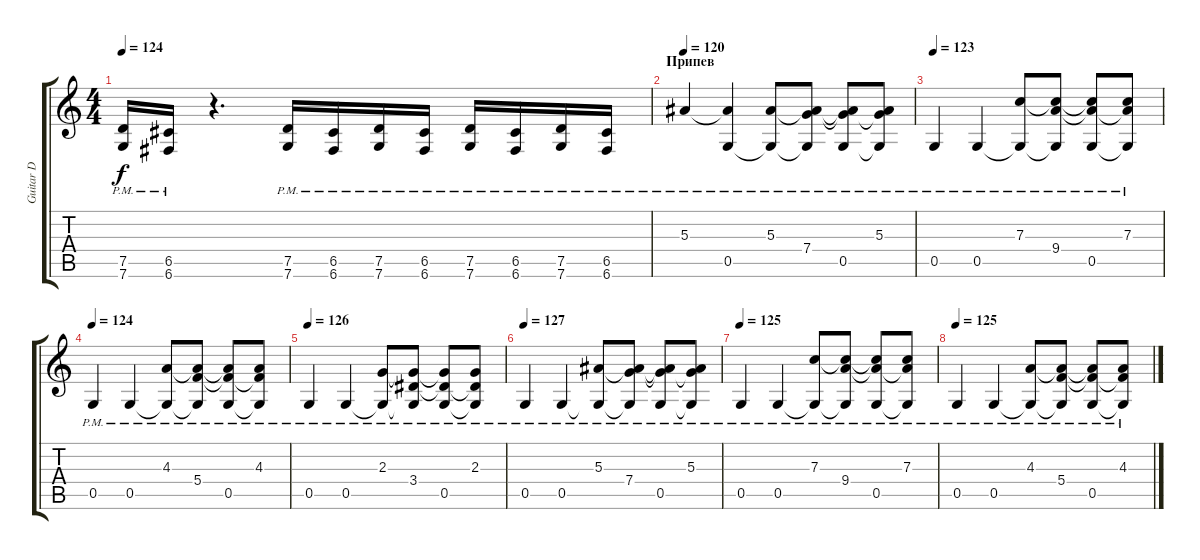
\track ("Guitar D" "Guitar D") {instrument overdrivenguitar}
\staff {score tabs}
\tuning (D4 A3 F3 C3 G2 C2) {hide}
\ts (4 4)
\tempo 124
\clef g2
\ks c
(7.5{pm} 7.6{pm}).16{dy f} (6.5{pm} 6.6{pm}).16 r.4{d} (7.5{pm} 7.6{pm}).16 (6.5{pm} 6.6{pm}).16 (7.5{pm} 7.6{pm}).16 (6.5{pm} 6.6{pm}).16 (7.5{pm} 7.6{pm}).16 (6.5{pm} 6.6{pm}).16 (7.5{pm} 7.6{pm}).16 (6.5{pm} 6.6{pm}).16 |
\section ("" "Припев")
\tempo 120
5.3{pm}.4 (5.3{t} 0.5{pm}).4 (5.3{pm} 0.5{t}).8 (5.3{t} 7.4{pm} 0.5{t}).8 (5.3{t} 7.4{t} 0.5{pm}).8 (5.3{pm} 7.4{t} 0.5{t}).8 |
\tempo 123
0.5{pm}.4 0.5{pm}.4 (7.3{pm} 0.5{t}).8 (7.3{t} 9.4{pm} 0.5{t}).8 (7.3{t} 9.4{t} 0.5{pm}).8 (7.3{pm} 9.4{t} 0.5{t}).8 |
\tempo 124
0.5{pm}.4 0.5{pm}.4 (4.3{pm} 0.5{t}).8 (4.3{t} 5.4{pm} 0.5{t}).8 (4.3{t} 5.4{t} 0.5{pm}).8 (4.3{pm} 5.4{t} 0.5{t}).8 |
\tempo 126
0.5{pm}.4 0.5{pm}.4 (2.3{pm} 0.5{t}).8 (2.3{t} 3.4{pm} 0.5{t}).8 (2.3{t} 3.4{t} 0.5{pm}).8 (2.3{pm} 3.4{t} 0.5{t}).8 |
\tempo 127
0.5{pm}.4 0.5{pm}.4 (5.3{pm} 0.5{t}).8 (5.3{t} 7.4{pm} 0.5{t}).8 (5.3{t} 7.4{t} 0.5{pm}).8 (5.3{pm} 7.4{t} 0.5{t}).8 |
\tempo 125
0.5{pm}.4 0.5{pm}.4 (7.3{pm} 0.5{t}).8 (7.3{t} 9.4{pm} 0.5{t}).8 (7.3{t} 9.4{t} 0.5{pm}).8 (7.3{pm} 9.4{t} 0.5{t}).8 |
\tempo 125
0.5{pm}.4 0.5{pm}.4 (4.3{pm} 0.5{t}).8 (4.3{t} 5.4{pm} 0.5{t}).8 (4.3{t} 5.4{t} 0.5{pm}).8 (4.3{pm} 5.4{t} 0.5{t}).8
